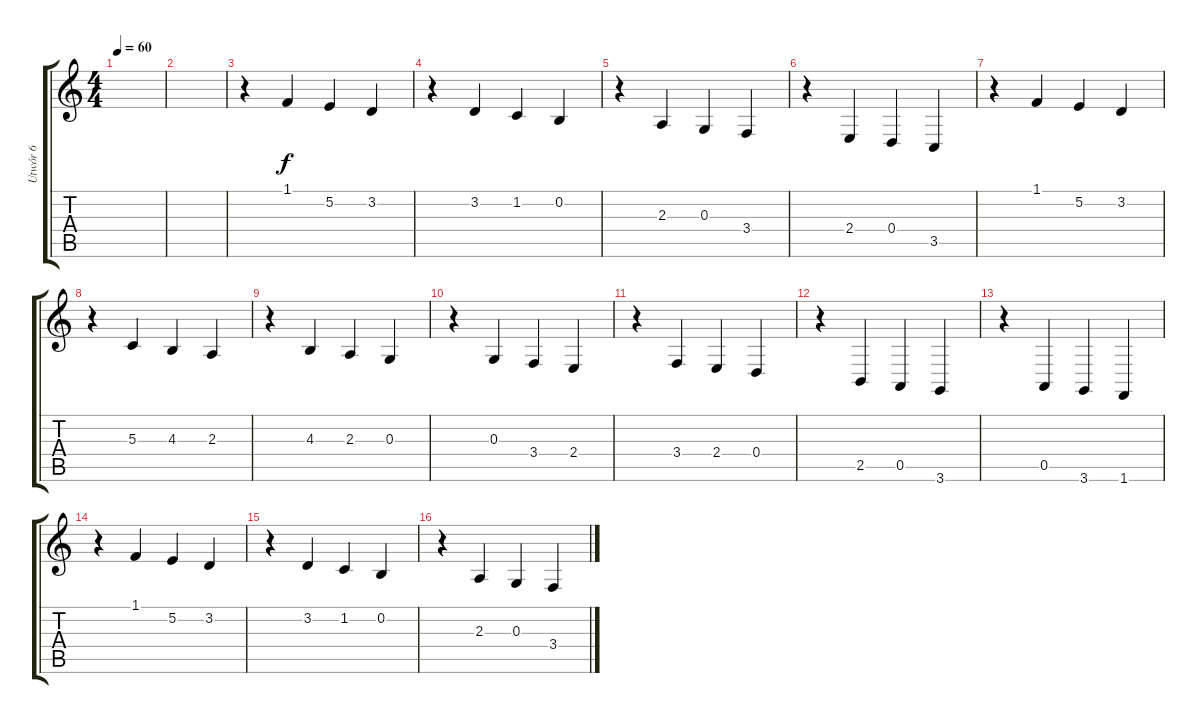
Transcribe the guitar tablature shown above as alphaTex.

\track ("Utwór 6" "Utwór 6") {instrument stringensemble2}
\staff {score tabs}
\tuning (E4 B3 G3 D3 A2 E2) {hide}
\ts (4 4)
\tempo 60
\clef g2
\ks c
|
|
r.4 1.1.4 5.2.4 3.2.4 |
r.4 3.2.4 1.2.4 0.2.4 |
r.4 2.3.4 0.3.4 3.4.4 |
r.4 2.4.4 0.4.4 3.5.4 |
r.4 1.1.4 5.2.4 3.2.4 |
r.4 5.3.4 4.3.4 2.3.4 |
r.4 4.3.4 2.3.4 0.3.4 |
r.4 0.3.4 3.4.4 2.4.4 |
r.4 3.4.4 2.4.4 0.4.4 |
r.4 2.5.4 0.5.4 3.6.4 |
r.4 0.5.4 3.6.4 1.6.4 |
r.4{volume 10} 1.1.4 5.2.4 3.2.4 |
r.4 3.2.4 1.2.4 0.2.4 |
r.4 2.3.4 0.3.4 3.4.4
